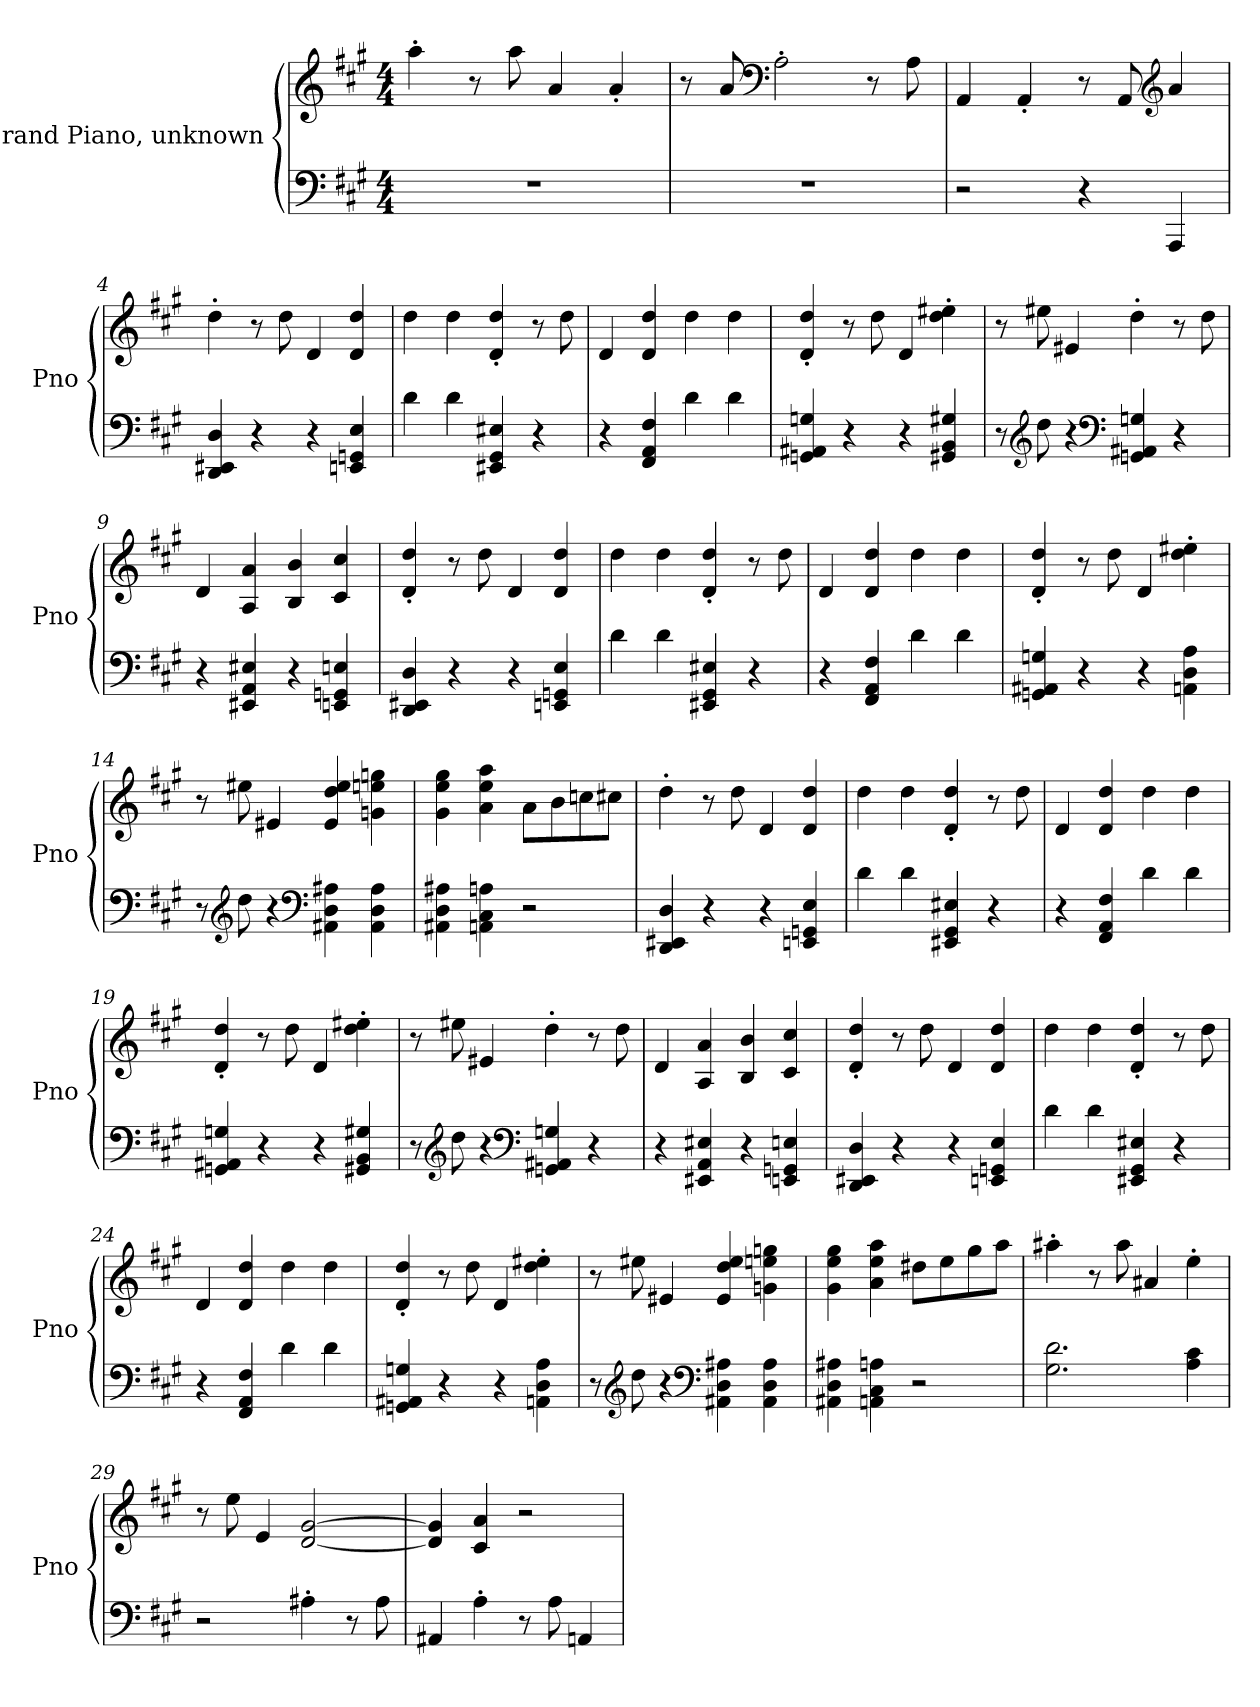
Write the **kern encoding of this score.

**kern	**kern
*part1	*part1
*staff2	*staff1
*I"Grand Piano, unknown	*
*I'Pno	*
*clefF4	*clefG2
*k[f#c#g#]	*k[f#c#g#]
*M4/4	*M4/4
*MM120	*MM120
=1	=1
1r	4aa'\
.	8r
.	8aa\
.	4a/
.	4a'/
=2	=2
1r	8r
.	8a/
*	*clefF4
.	2A'\
.	8r
.	8A\
=3	=3
2r	4AA/
.	4AA'/
4r	8r
.	8AA/
*	*clefG2
4AAA/	4a/
=4	=4
4DD/ 4EE#X/ 4D/	4dd'\
4r	8r
.	8dd\
4r	4d/
4EEn/ 4GGn/ 4E/	4d/ 4dd/
=5	=5
4d\	4dd\
4d\	4dd\
4EE#X/ 4GG#/ 4E#X/	4d/' 4dd/'
4r	8r
.	8dd\
=6	=6
4r	4d/
4FF#/ 4AA/ 4F#/	4d/ 4dd/
4d\	4dd\
4d\	4dd\
!!LO:LB:g=z
=7	=7
4GGn/ 4AA#X/ 4Gn/	4d/' 4dd/'
4r	8r
.	8dd\
4r	4d/
4GG#X/ 4BB/ 4G#X/	4dd\' 4ee#X\'
=8	=8
8r	8r
*clefG2	*
8dd\	8ee#X\
4r	4e#X/
*clefF4	*
4GGn/ 4AA#X/ 4Gn/	4dd'\
4r	8r
.	8dd\
=9	=9
4r	4d/
4EE#X/ 4AA/ 4E#X/	4A/ 4a/
4r	4B/ 4b/
4EEn/ 4GGn/ 4En/	4c#/ 4cc#/
=10	=10
4DD/ 4EE#X/ 4D/	4d/' 4dd/'
4r	8r
.	8dd\
4r	4d/
4EEn/ 4GGn/ 4E/	4d/ 4dd/
=11	=11
4d\	4dd\
4d\	4dd\
4EE#X/ 4GG#/ 4E#X/	4d/' 4dd/'
4r	8r
.	8dd\
!!LO:LB:g=z
=12	=12
4r	4d/
4FF#/ 4AA/ 4F#/	4d/ 4dd/
4d\	4dd\
4d\	4dd\
=13	=13
4GGn/ 4AA#X/ 4Gn/	4d/' 4dd/'
4r	8r
.	8dd\
4r	4d/
4AAn\ 4D\ 4A\	4dd\' 4ee#X\'
=14	=14
8r	8r
*clefG2	*
8dd\	8ee#X\
4r	4e#X/
*clefF4	*
4AA#X\ 4D\ 4A#X\	4e#/ 4dd/ 4ee#/
4AA#\ 4D\ 4A#\	4gn\ 4een\ 4ggn\
=15	=15
4AA#X\ 4D\ 4A#X\	4g#\ 4ee\ 4gg#\
4AAn\ 4C#\ 4An\	4a\ 4ee\ 4aa\
2r	8a\L
.	8b\
.	8ccn\
.	8cc#X\J
=16	=16
4DD/ 4EE#X/ 4D/	4dd'\
4r	8r
.	8dd\
4r	4d/
4EEn/ 4GGn/ 4E/	4d/ 4dd/
!!LO:LB:g=z
=17	=17
4d\	4dd\
4d\	4dd\
4EE#X/ 4GG#/ 4E#X/	4d/' 4dd/'
4r	8r
.	8dd\
=18	=18
4r	4d/
4FF#/ 4AA/ 4F#/	4d/ 4dd/
4d\	4dd\
4d\	4dd\
=19	=19
4GGn/ 4AA#X/ 4Gn/	4d/' 4dd/'
4r	8r
.	8dd\
4r	4d/
4GG#X/ 4BB/ 4G#X/	4dd\' 4ee#X\'
=20	=20
8r	8r
*clefG2	*
8dd\	8ee#X\
4r	4e#X/
*clefF4	*
4GGn/ 4AA#X/ 4Gn/	4dd'\
4r	8r
.	8dd\
=21	=21
4r	4d/
4EE#X/ 4AA/ 4E#X/	4A/ 4a/
4r	4B/ 4b/
4EEn/ 4GGn/ 4En/	4c#/ 4cc#/
!!LO:LB:g=z
=22	=22
4DD/ 4EE#X/ 4D/	4d/' 4dd/'
4r	8r
.	8dd\
4r	4d/
4EEn/ 4GGn/ 4E/	4d/ 4dd/
=23	=23
4d\	4dd\
4d\	4dd\
4EE#X/ 4GG#/ 4E#X/	4d/' 4dd/'
4r	8r
.	8dd\
=24	=24
4r	4d/
4FF#/ 4AA/ 4F#/	4d/ 4dd/
4d\	4dd\
4d\	4dd\
=25	=25
4GGn/ 4AA#X/ 4Gn/	4d/' 4dd/'
4r	8r
.	8dd\
4r	4d/
4AAn\ 4D\ 4A\	4dd\' 4ee#X\'
=26	=26
8r	8r
*clefG2	*
8dd\	8ee#X\
4r	4e#X/
*clefF4	*
4AA#X\ 4D\ 4A#X\	4e#/ 4dd/ 4ee#/
4AA#\ 4D\ 4A#\	4gn\ 4een\ 4ggn\
!!LO:LB:g=z
=27	=27
4AA#X\ 4D\ 4A#X\	4g#\ 4ee\ 4gg#\
4AAn\ 4C#\ 4An\	4a\ 4ee\ 4aa\
2r	8dd#X\L
.	8ee\
.	8gg#\
.	8aa\J
=28	=28
2.G#\ 2.d\	4aa#X'\
.	8r
.	8aa#\
.	4a#X/
4A\ 4c#\	4ee'\
=29	=29
2r	8r
.	8ee\
.	4e/
4A#X'\	[2d/ [2g#/
8r	.
8A#\	.
=30	=30
4AA#X/	4d/] 4g#/]
4A'\	4c#/ 4a/
8r	2r
8A\	.
4AAn/	.
=	=
*-	*-
